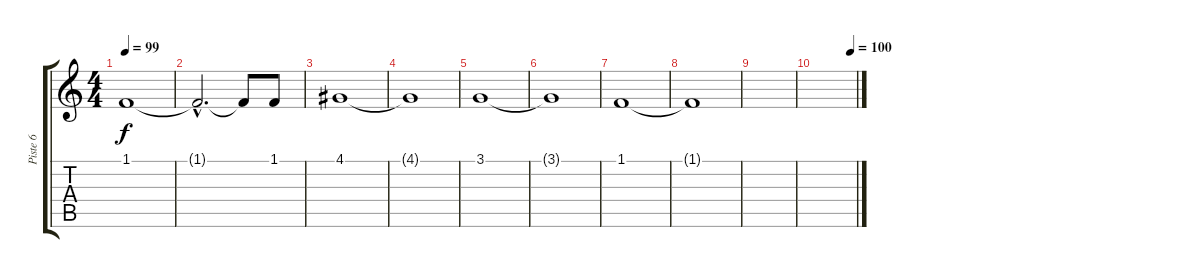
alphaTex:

\track ("Piste 6" "Piste 6") {instrument oboe}
\staff {score tabs}
\tuning (E4 B3 G3 D3 A2 E2) {hide}
\ts (4 4)
\tempo 99
\clef g2
\ks c
1.1.1{dy f} |
1.1{hac t}.2{d} 1.1{t}.8 1.1.8 |
4.1.1 |
4.1{t}.1 |
3.1.1 |
3.1{t}.1 |
1.1.1 |
1.1{t}.1 |
|
\tempo (100 0.875)
